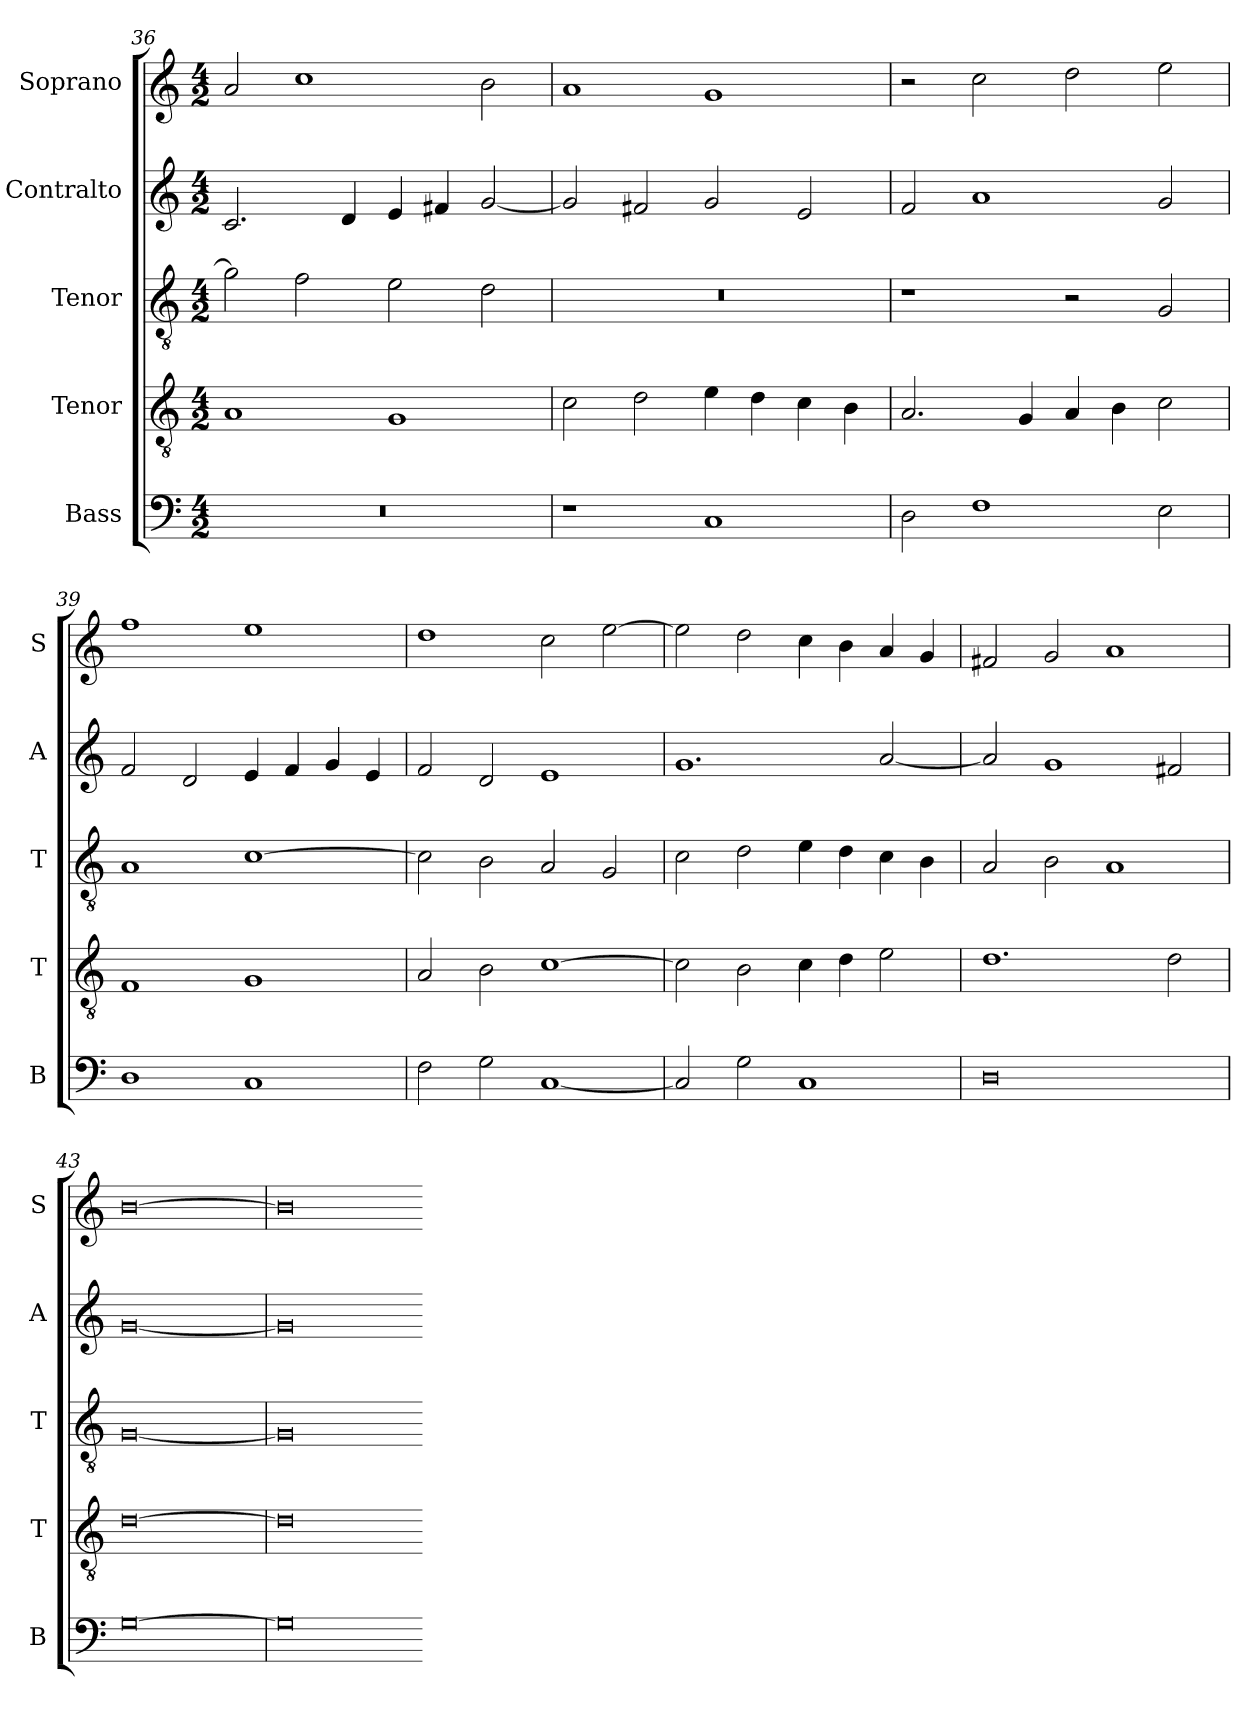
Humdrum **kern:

**kern	**kern	**kern	**kern	**kern
*part5	*part4	*part3	*part2	*part1
*staff5	*staff4	*staff3	*staff2	*staff1
*I"Bass	*I"Tenor	*I"Tenor	*I"Contralto	*I"Soprano
*I'B	*I'T	*I'T	*I'A	*I'S
*clefF4	*clefGv2	*clefGv2	*clefG2	*clefG2
*k[]	*k[]	*k[]	*k[]	*k[]
*G:mix	*G:mix	*G:mix	*G:mix	*G:mix
*M4/2	*M4/2	*M4/2	*M4/2	*M4/2
=36	=36	=36	=36	=36
0r	1A	2g]	2.c	2a
.	.	2f	.	1cc
.	.	.	4d	.
.	1G	2e	4e	.
.	.	.	4f#X	.
.	.	2d	[2g	2b
=37	=37	=37	=37	=37
1r	2c	0r	2g]	1a
.	2d	.	2f#X	.
1C	4e	.	2g	1g
.	4d	.	.	.
.	4c	.	2e	.
.	4B	.	.	.
=38	=38	=38	=38	=38
2D	2.A	1r	2f	2r
1F	.	.	1a	2cc
.	4G	.	.	.
.	4A	2r	.	2dd
.	4B	.	.	.
2E	2c	2G	2g	2ee
=39	=39	=39	=39	=39
1D	1F	1A	2f	1ff
.	.	.	2d	.
1C	1G	[1c	4e	1ee
.	.	.	4f	.
.	.	.	4g	.
.	.	.	4e	.
=40	=40	=40	=40	=40
2F	2A	2c]	2f	1dd
2G	2B	2B	2d	.
[1C	[1c	2A	1e	2cc
.	.	2G	.	[2ee
=41	=41	=41	=41	=41
2C]	2c]	2c	1.g	2ee]
2G	2B	2d	.	2dd
1C	4c	4e	.	4cc
.	4d	4d	.	4b
.	2e	4c	[2a	4a
.	.	4B	.	4g
=42	=42	=42	=42	=42
0D	1.d	2A	2a]	2f#X
.	.	2B	1g	2g
.	.	1A	.	1a
.	2d	.	2f#X	.
=43	=43	=43	=43	=43
[0G	[0d	[0G	[0g	[0b
=44	=44	=44	=44	=44
0G]	0d]	0G]	0g]	0b]
=-	=-	=-	=-	=-
*-	*-	*-	*-	*-
